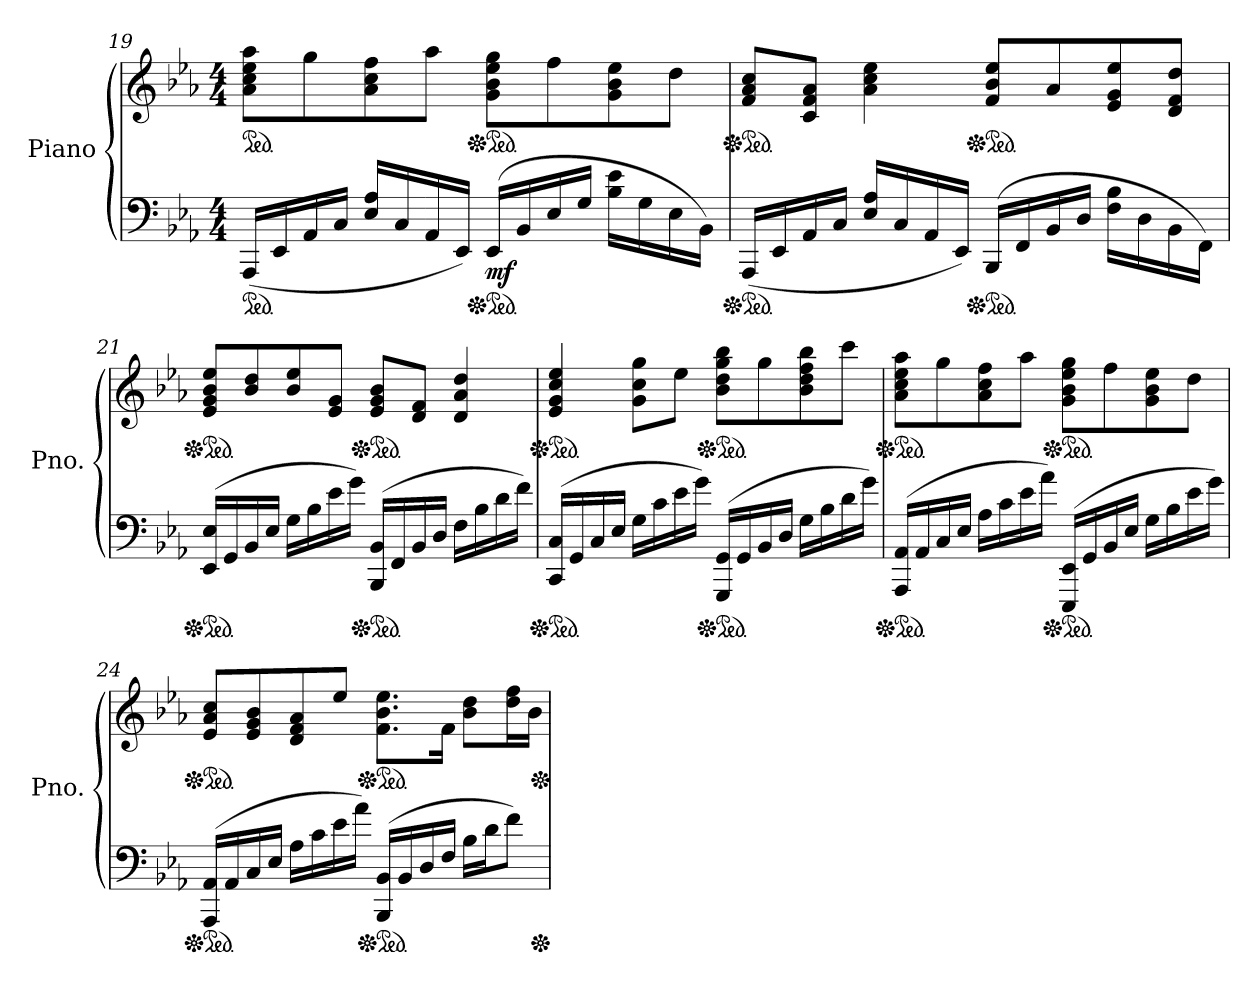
**kern	**dynam	**kern
*part2	*part2	*part1
*staff2	*staff2	*staff1
*I"Piano	*	*I"Piano
*I'Pno.	*	*I'Pno.
!!LO:PB:g=z
*clefF4	*	*clefG2
*k[b-e-a-]	*	*k[b-e-a-]
*M4/4	*	*M4/4
*ped	*	*
*	*	*ped
=19	=19	=19
(<16AAA-/LL	.	8a-\ 8cc\ 8ee-\ 8aa-\L
16EE-/	.	.
16AA-/	.	8gg\
16C/JJ	.	.
16E-/ 16A-/LL	.	8a-\ 8cc\ 8ff\
16C/	.	.
16AA-/	.	8aa-\J
16EE-/JJ)	.	.
*Xped	*	*
*ped	*	*
*	*	*Xped
*	*	*ped
!	!LO:DY:b	!
(>16EE-/LL	mf	8g\ 8b-\ 8ee-\ 8gg\L
16BB-/	.	.
16E-/	.	8ff\
16G/JJ	.	.
16B-\ 16e-\LL	.	8g\ 8b-\ 8ee-\
16G\	.	.
16E-\	.	8dd\J
16BB-\JJ)	.	.
=20	=20	=20
*Xped	*	*
*ped	*	*
*	*	*Xped
*	*	*ped
(<16AAA-/LL	.	8f/ 8a-/ 8cc/L
16EE-/	.	.
16AA-/	.	8c/ 8f/ 8a-/J
16C/JJ	.	.
16E-/ 16A-/LL	.	4a-\ 4cc\ 4ee-\
16C/	.	.
16AA-/	.	.
16EE-/JJ)	.	.
*Xped	*	*
*ped	*	*
*	*	*Xped
*	*	*ped
(>16BBB-/LL	.	8f/ 8b-/ 8ee-/L
16FF/	.	.
16BB-/	.	8a-/
16D/JJ	.	.
16F\ 16B-\LL	.	8e-/ 8g/ 8ee-/
16D\	.	.
16BB-\	.	8d/ 8f/ 8dd/J
16FF\JJ)	.	.
!!LO:LB:g=z
=21	=21	=21
*Xped	*	*
*ped	*	*
*	*	*Xped
*	*	*ped
(>16EE-/ 16E-/LL	.	8e-/ 8g/ 8b-/ 8ee-/L
16GG/	.	.
16BB-/	.	8b-/ 8dd/
16E-/JJ	.	.
16G\LL	.	8b-/ 8ee-/
16B-\	.	.
16e-\	.	8e-/ 8g/J
16g\JJ)	.	.
*Xped	*	*
*ped	*	*
*	*	*Xped
*	*	*ped
(>16BBB-/ 16BB-/LL	.	8e-/ 8g/ 8b-/L
16FF/	.	.
16BB-/	.	8d/ 8f/J
16D/JJ	.	.
16F\LL	.	4d/ 4a-/ 4dd/
16B-\	.	.
16d\	.	.
16f\JJ)	.	.
=22	=22	=22
*Xped	*	*
*ped	*	*
*	*	*Xped
*	*	*ped
(>16CC/ 16C/LL	.	4e-/ 4g/ 4cc/ 4ee-/
16GG/	.	.
16C/	.	.
16E-/JJ	.	.
16G\LL	.	8g\ 8cc\ 8gg\L
16c\	.	.
16e-\	.	8ee-\J
16g\JJ)	.	.
*Xped	*	*
*ped	*	*
*	*	*Xped
*	*	*ped
(>16GGG/ 16GG/LL	.	8b-\ 8dd\ 8gg\ 8bb-\L
16GG/	.	.
16BB-/	.	8gg\
16D/JJ	.	.
16G\LL	.	8b-\ 8dd\ 8ff\ 8bb-\
16B-\	.	.
16d\	.	8ccc\J
16g\JJ)	.	.
!!LO:LB:g=z
=23	=23	=23
*Xped	*	*
*ped	*	*
*	*	*Xped
*	*	*ped
(>16AAA-/ 16AA-/LL	.	8a-\ 8cc\ 8ee-\ 8aa-\L
16AA-/	.	.
16C/	.	8gg\
16E-/JJ	.	.
16A-\LL	.	8a-\ 8cc\ 8ff\
16c\	.	.
16e-\	.	8aa-\J
16a-\JJ)	.	.
*Xped	*	*
*ped	*	*
*	*	*Xped
*	*	*ped
(>16EEE-/ 16EE-/LL	.	8g\ 8b-\ 8ee-\ 8gg\L
16GG/	.	.
16BB-/	.	8ff\
16E-/JJ	.	.
16G\LL	.	8g\ 8b-\ 8ee-\
16B-\	.	.
16e-\	.	8dd\J
16g\JJ)	.	.
=24	=24	=24
*Xped	*	*
*ped	*	*
*	*	*Xped
*	*	*ped
(>16AAA-/ 16AA-/LL	.	8e-/ 8a-/ 8cc/L
16AA-/	.	.
16C/	.	8e-/ 8g/ 8b-/
16E-/JJ	.	.
16A-\LL	.	8d/ 8f/ 8a-/
16c\	.	.
16e-\	.	8ee-/J
16a-\JJ)	.	.
*Xped	*	*
*ped	*	*
*	*	*Xped
*	*	*ped
(>16BBB-/ 16BB-/LL	.	8.f\ 8.b-\ 8.ee-\L
16BB-/	.	.
16D/	.	.
16F/JJ	.	16f\Jk
16B-\LL	.	8b-\ 8dd\L
16d\J	.	.
8f\J)	.	16dd\ 16ff\L
.	.	16b-\JJ
*	*	*Xped
*Xped	*	*
=	=	=
*-	*-	*-
